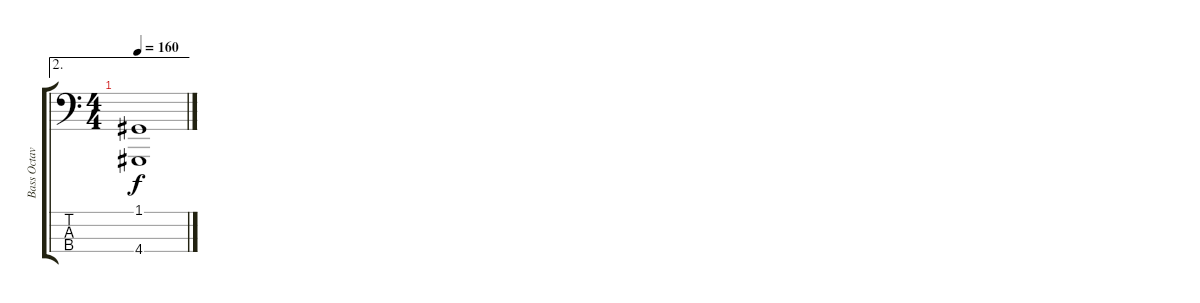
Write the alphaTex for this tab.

\track ("Bass Octave" "Bass Octav") {instrument acousticgrandpiano}
\staff {score tabs}
\tuning (G2 D2 A1 E1) {hide}
\ae 2
\ts (4 4)
\tempo 160
\clef f4
\ks c
(1.1 4.4).1{dy f}
